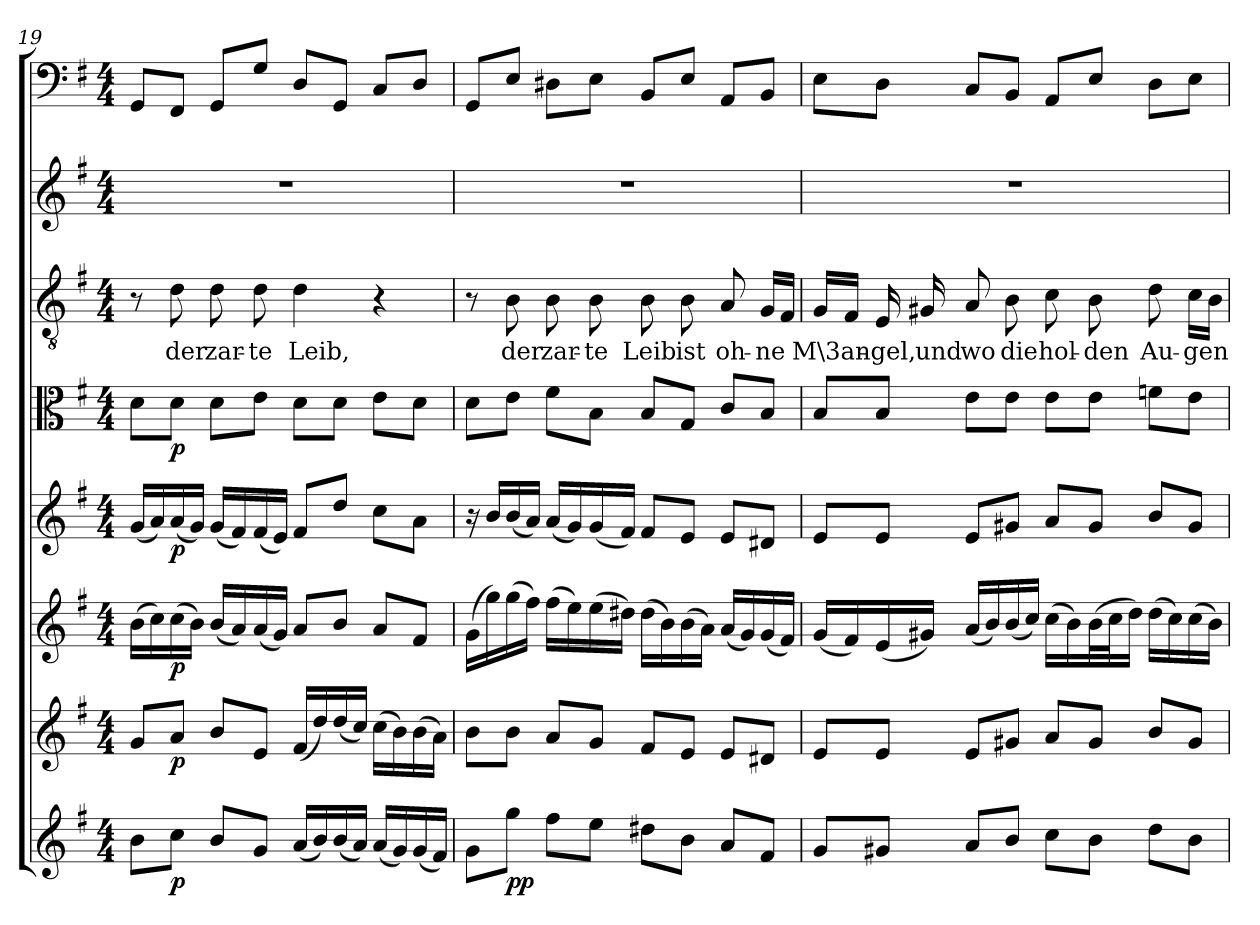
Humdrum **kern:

**kern	**dynam	**kern	**dynam	**kern	**dynam	**kern	**dynam	**kern	**dynam	**kern	**text	**kern	**kern
*part8	*part8	*part7	*part7	*part6	*part6	*part5	*part5	*part4	*part4	*part3	*part3	*part2	*part1
*staff8	*staff8	*staff7	*staff7	*staff6	*staff6	*staff5	*staff5	*staff4	*staff4	*staff3	*staff3	*staff2	*staff1
*clefG2	*	*clefG2	*	*clefG2	*	*clefG2	*	*clefC3	*	*clefGv2	*	*clefG2	*clefF4
*k[f#]	*	*k[f#]	*	*k[f#]	*	*k[f#]	*	*k[f#]	*	*k[f#]	*	*k[f#]	*k[f#]
*e:	*	*e:	*	*e:	*	*e:	*	*e:	*	*e:	*	*e:	*e:
*M4/4	*	*M4/4	*	*M4/4	*	*M4/4	*	*M4/4	*	*M4/4	*	*M4/4	*M4/4
=19	=19	=19	=19	=19	=19	=19	=19	=19	=19	=19	=19	=19	=19
8b\L	.	8g/L	.	(16b\LL	.	(16g/LL	.	8d\L	.	8r	.	1r	8GG/L
.	.	.	.	16cc\)	.	16a/)	.	.	.	.	.	.	.
8cc\J	p	8a/J	p	(16cc\	p	(16a/	p	8d\J	p	8d\	der	.	8FF#/J
.	.	.	.	16b\JJ)	.	16g/JJ)	.	.	.	.	.	.	.
8b/L	.	8b/L	.	(16b/LL	.	(16g/LL	.	8d\L	.	8d\	zar-	.	8GG/L
.	.	.	.	16a/)	.	16f#/)	.	.	.	.	.	.	.
8g/J	.	8e/J	.	(16a/	.	(16f#/	.	8e\J	.	8d\	-te	.	8G/J
.	.	.	.	16g/JJ)	.	16e/JJ)	.	.	.	.	.	.	.
(16a/LL	.	(16f#/LL	.	8a/L	.	8f#/L	.	8d\L	.	4d\	Leib,	.	8D/L
16b/)	.	16dd/)	.	.	.	.	.	.	.	.	.	.	.
(16b/	.	(16dd/	.	8b/J	.	8dd/J	.	8d\J	.	.	.	.	8GG/J
16a/JJ)	.	16cc/JJ)	.	.	.	.	.	.	.	.	.	.	.
(16a/LL	.	(16cc\LL	.	8a/L	.	8cc\L	.	8e\L	.	4r	.	.	8C/L
16g/)	.	16b\)	.	.	.	.	.	.	.	.	.	.	.
(16g/	.	(16b\	.	8f#/J	.	8a\J	.	8d\J	.	.	.	.	8D/J
16f#/JJ)	.	16a\JJ)	.	.	.	.	.	.	.	.	.	.	.
=20	=20	=20	=20	=20	=20	=20	=20	=20	=20	=20	=20	=20	=20
8g\L	.	8b\L	.	(16g\LL	.	16r	.	8d\L	.	8r	.	1r	8GG/L
.	.	.	.	16gg\)	.	16b/LL	.	.	.	.	.	.	.
8gg\J	pp	8b\J	.	(16gg\	.	(16b/	.	8e\J	.	8B\	der	.	8E/J
.	.	.	.	16ff#\JJ)	.	16a/JJ)	.	.	.	.	.	.	.
8ff#\L	.	8a/L	.	(16ff#\LL	.	(16a/LL	.	8f#\L	.	8B\	zar-	.	8D#X\L
.	.	.	.	16ee\)	.	16g/)	.	.	.	.	.	.	.
8ee\J	.	8g/J	.	(16ee\	.	(16g/	.	8B\J	.	8B\	-te	.	8E\J
.	.	.	.	16dd#X\JJ)	.	16f#/JJ)	.	.	.	.	.	.	.
8dd#X\L	.	8f#/L	.	(16dd#\LL	.	8f#/L	.	8B/L	.	8B\	Leib	.	8BB/L
.	.	.	.	16b\)	.	.	.	.	.	.	.	.	.
8b\J	.	8e/J	.	(16b\	.	8e/J	.	8G/J	.	8B\	ist	.	8E/J
.	.	.	.	16a\JJ)	.	.	.	.	.	.	.	.	.
8a/L	.	8e/L	.	(16a/LL	.	8e/L	.	8c/L	.	8A/	oh-	.	8AA/L
.	.	.	.	16g/)	.	.	.	.	.	.	.	.	.
8f#/J	.	8d#X/J	.	(16g/	.	8d#X/J	.	8B/J	.	16G/LL	-ne	.	8BB/J
.	.	.	.	16f#/JJ)	.	.	.	.	.	16F#/JJ	.	.	.
=21	=21	=21	=21	=21	=21	=21	=21	=21	=21	=21	=21	=21	=21
8g/L	.	8e/L	.	(16g/LL	.	8e/L	.	8B/L	.	16G/LL	M\3an-	1r	8E\L
.	.	.	.	16f#/)	.	.	.	.	.	16F#/JJ	.	.	.
8g#X/J	.	8e/J	.	(16e/	.	8e/J	.	8B/J	.	16E/	-gel,	.	8D\J
.	.	.	.	16g#X/JJ)	.	.	.	.	.	16G#X/	und	.	.
8a/L	.	8e/L	.	(16a/LL	.	8e/L	.	8e\L	.	8A/	wo	.	8C/L
.	.	.	.	16b/)	.	.	.	.	.	.	.	.	.
8b/J	.	8g#X/J	.	(16b/	.	8g#X/J	.	8e\J	.	8B\	die	.	8BB/J
.	.	.	.	16cc/JJ)	.	.	.	.	.	.	.	.	.
8cc\L	.	8a/L	.	(16cc\LL	.	8a/L	.	8e\L	.	8c\	hol-	.	8AA/L
.	.	.	.	16b\)	.	.	.	.	.	.	.	.	.
8b\J	.	8g#/J	.	(32b\L	.	8g#/J	.	8e\J	.	8B\	-den	.	8E/J
.	.	.	.	32cc\J	.	.	.	.	.	.	.	.	.
.	.	.	.	16dd\JJ)	.	.	.	.	.	.	.	.	.
8dd\L	.	8b/L	.	(16dd\LL	.	8b/L	.	8fn\L	.	8d\	Au-	.	8D\L
.	.	.	.	16cc\)	.	.	.	.	.	.	.	.	.
8b\J	.	8g#/J	.	(16cc\	.	8g#/J	.	8e\J	.	16c\LL	-gen	.	8E\J
.	.	.	.	16b\JJ)	.	.	.	.	.	16B\JJ	.	.	.
=	=	=	=	=	=	=	=	=	=	=	=	=	=
*-	*-	*-	*-	*-	*-	*-	*-	*-	*-	*-	*-	*-	*-
